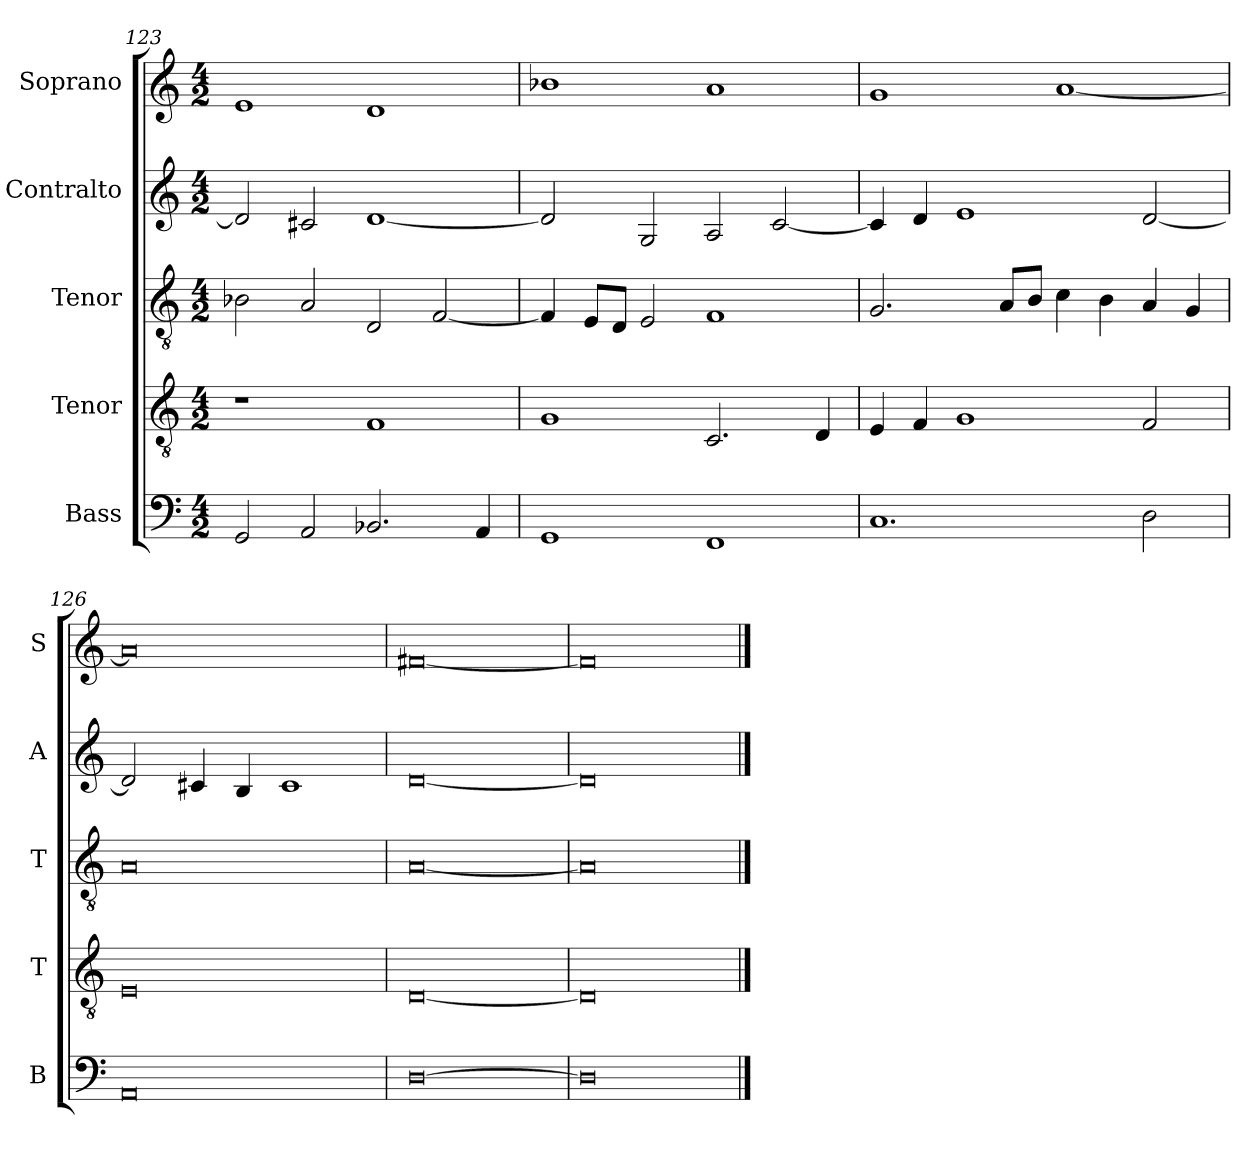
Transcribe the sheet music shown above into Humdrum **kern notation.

**kern	**kern	**kern	**kern	**kern
*part5	*part4	*part3	*part2	*part1
*staff5	*staff4	*staff3	*staff2	*staff1
*I"Bass	*I"Tenor	*I"Tenor	*I"Contralto	*I"Soprano
*I'B	*I'T	*I'T	*I'A	*I'S
*clefF4	*clefGv2	*clefGv2	*clefG2	*clefG2
*k[]	*k[]	*k[]	*k[]	*k[]
*D:dor	*D:dor	*D:dor	*D:dor	*D:dor
*M4/2	*M4/2	*M4/2	*M4/2	*M4/2
=123	=123	=123	=123	=123
2GG	1r	2B-X	2d]	1e
2AA	.	2A	2c#X	.
2.BB-X	1F	2D	[1d	1d
.	.	[2F	.	.
4AA	.	.	.	.
=124	=124	=124	=124	=124
1GG	1G	4F]	2d]	1b-X
.	.	8E/L	.	.
.	.	8D/J	.	.
.	.	2E	2G	.
1FF	2.C	1F	2A	1a
.	.	.	[2c	.
.	4D	.	.	.
=125	=125	=125	=125	=125
1.C	4E	2.G	4c]	1g
.	4F	.	4d	.
.	1G	.	1e	.
.	.	8A/L	.	.
.	.	8B/J	.	.
.	.	4c	.	[1a
.	.	4B	.	.
2D	2F	4A	[2d	.
.	.	4G	.	.
=126	=126	=126	=126	=126
0AA	0E	0A	2d]	0a]
.	.	.	4c#X	.
.	.	.	4B	.
.	.	.	1c#	.
=127	=127	=127	=127	=127
[0D	[0D	[0A	[0d	[0f#X
=128	=128	=128	=128	=128
0D]	0D]	0A]	0d]	0f#]
==	==	==	==	==
*-	*-	*-	*-	*-
